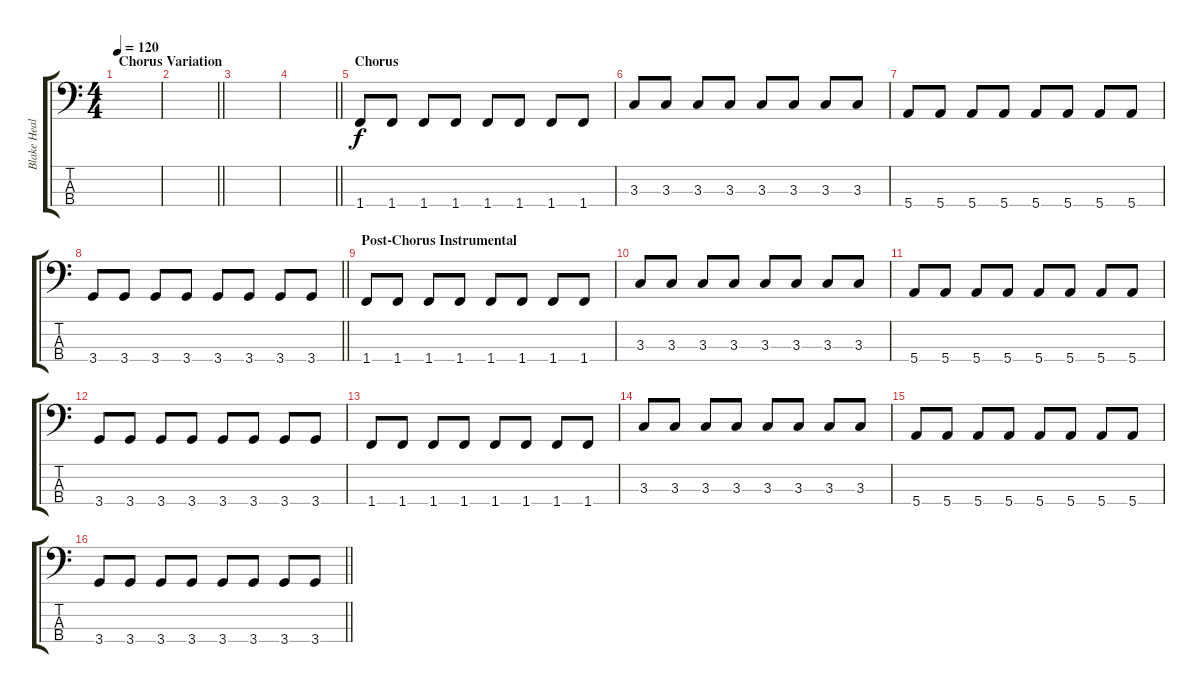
\track ("Blake Healy (Bass)" "Blake Heal") {instrument electricbassfinger}
\staff {score tabs}
\tuning (G2 D2 A1 E1) {hide}
\ts (4 4)
\section ("" "Chorus Variation")
\tempo 120
\clef f4
\ks c
|
\barLineRight lightlight
|
|
\barLineRight lightlight
|
\section ("" "Chorus")
1.4.8 1.4.8 1.4.8 1.4.8 1.4.8 1.4.8 1.4.8 1.4.8 |
3.3.8 3.3.8 3.3.8 3.3.8 3.3.8 3.3.8 3.3.8 3.3.8 |
5.4.8 5.4.8 5.4.8 5.4.8 5.4.8 5.4.8 5.4.8 5.4.8 |
\barLineRight lightlight
3.4.8 3.4.8 3.4.8 3.4.8 3.4.8 3.4.8 3.4.8 3.4.8 |
\section ("" "Post-Chorus Instrumental")
1.4.8 1.4.8 1.4.8 1.4.8 1.4.8 1.4.8 1.4.8 1.4.8 |
3.3.8 3.3.8 3.3.8 3.3.8 3.3.8 3.3.8 3.3.8 3.3.8 |
5.4.8 5.4.8 5.4.8 5.4.8 5.4.8 5.4.8 5.4.8 5.4.8 |
3.4.8 3.4.8 3.4.8 3.4.8 3.4.8 3.4.8 3.4.8 3.4.8 |
1.4.8 1.4.8 1.4.8 1.4.8 1.4.8 1.4.8 1.4.8 1.4.8 |
3.3.8 3.3.8 3.3.8 3.3.8 3.3.8 3.3.8 3.3.8 3.3.8 |
5.4.8 5.4.8 5.4.8 5.4.8 5.4.8 5.4.8 5.4.8 5.4.8 |
\barLineRight lightlight
3.4.8 3.4.8 3.4.8 3.4.8 3.4.8 3.4.8 3.4.8 3.4.8
